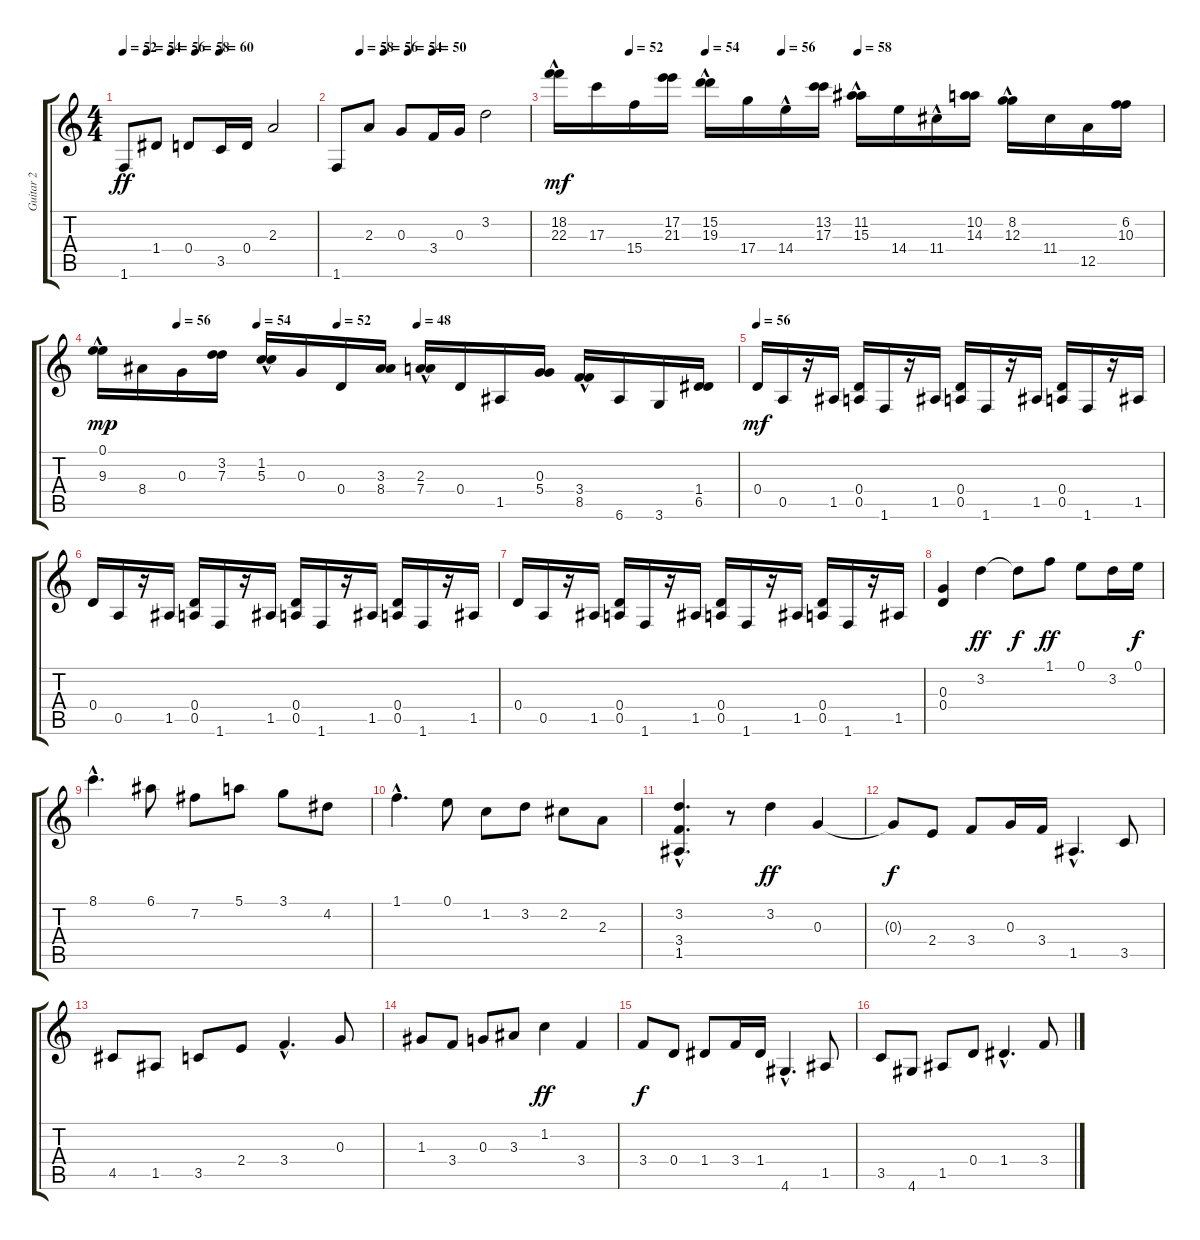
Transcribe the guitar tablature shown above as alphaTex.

\track ("Guitar 2" "Guitar 2") {instrument acousticguitarnylon}
\staff {score tabs}
\tuning (E4 B3 G3 D3 A2 E2) {hide}
\ts (4 4)
\tempo 52
\tempo (54 0.125)
\tempo (56 0.25)
\tempo (58 0.375)
\tempo (60 0.5)
\clef g2
\ks c
1.6.8{dy ff} 1.4.8 0.4.8 3.5.16 0.4.16 2.3.2 |
\tempo (58 0.125)
\tempo (56 0.25)
\tempo (54 0.375)
\tempo (50 0.5)
1.6.8 2.3.8 0.3.8 3.4.16 0.3.16 3.2.2 |
\tempo (52 0.125)
\tempo (54 0.25)
\tempo (56 0.375)
\tempo (58 0.5)
(18.2{hac} 22.3{hac}).16{dy mf} 17.3.16 15.4.16 (17.2 21.3).16 (15.2{hac} 19.3{hac}).16 17.4.16 14.4{hac}.16 (13.2 17.3).16 (11.2{hac} 15.3{hac}).16 14.4.16 11.4{hac}.16 (10.2 14.3).16 (8.2{hac} 12.3{hac}).16 11.4.16 12.5.16 (6.2 10.3).16 |
\tempo (56 0.125)
\tempo (54 0.25)
\tempo (52 0.375)
\tempo (48 0.5)
(0.1{hac} 9.3{hac}).16{dy mp} 8.4.16 0.3.16 (3.2 7.3).16 (1.2{hac} 5.3{hac}).16 0.3.16 0.4.16 (3.3 8.4).16 (2.3{hac} 7.4{hac}).16 0.4.16 1.5.16 (0.3 5.4).16 (3.4{hac} 8.5{hac}).16 6.6.16 3.6.16 (1.4 6.5).16 |
\tempo 56
0.4.16{dy mf} 0.5.16 r.16 1.5.16 (0.4 0.5).16 1.6.16 r.16 1.5.16 (0.4 0.5).16 1.6.16 r.16 1.5.16 (0.4 0.5).16 1.6.16 r.16 1.5.16 |
0.4.16 0.5.16 r.16 1.5.16 (0.4 0.5).16 1.6.16 r.16 1.5.16 (0.4 0.5).16 1.6.16 r.16 1.5.16 (0.4 0.5).16 1.6.16 r.16 1.5.16 |
0.4.16 0.5.16 r.16 1.5.16 (0.4 0.5).16 1.6.16 r.16 1.5.16 (0.4 0.5).16 1.6.16 r.16 1.5.16 (0.4 0.5).16 1.6.16 r.16 1.5.16 |
(0.3 0.4).4 3.2.4{dy ff} 3.2{t}.8{dy f} 1.1.8{dy ff} 0.1.8 3.2.16 0.1.16{dy f} |
8.1{hac}.4{d} 6.1.8 7.2.8 5.1.8 3.1.8 4.2.8 |
1.1{hac}.4{d} 0.1.8 1.2.8 3.2.8 2.2.8 2.3.8 |
(3.2{hac} 3.4{hac} 1.5{hac}).4{d} r.8 3.2.4{dy ff} 0.3.4 |
0.3{t}.8{dy f} 2.4.8 3.4.8 0.3.16 3.4.16 1.5{hac}.4{d} 3.5.8 |
4.5.8 1.5.8 3.5.8 2.4.8 3.4{hac}.4{d} 0.3.8 |
1.3.8 3.4.8 0.3.8 3.3.8 1.2.4{dy ff} 3.4.4 |
3.4.8{dy f} 0.4.8 1.4.8 3.4.16 1.4.16 4.6{hac}.4{d} 1.5.8 |
3.5.8 4.6.8 1.5.8 0.4.8 1.4{hac}.4{d} 3.4.8
